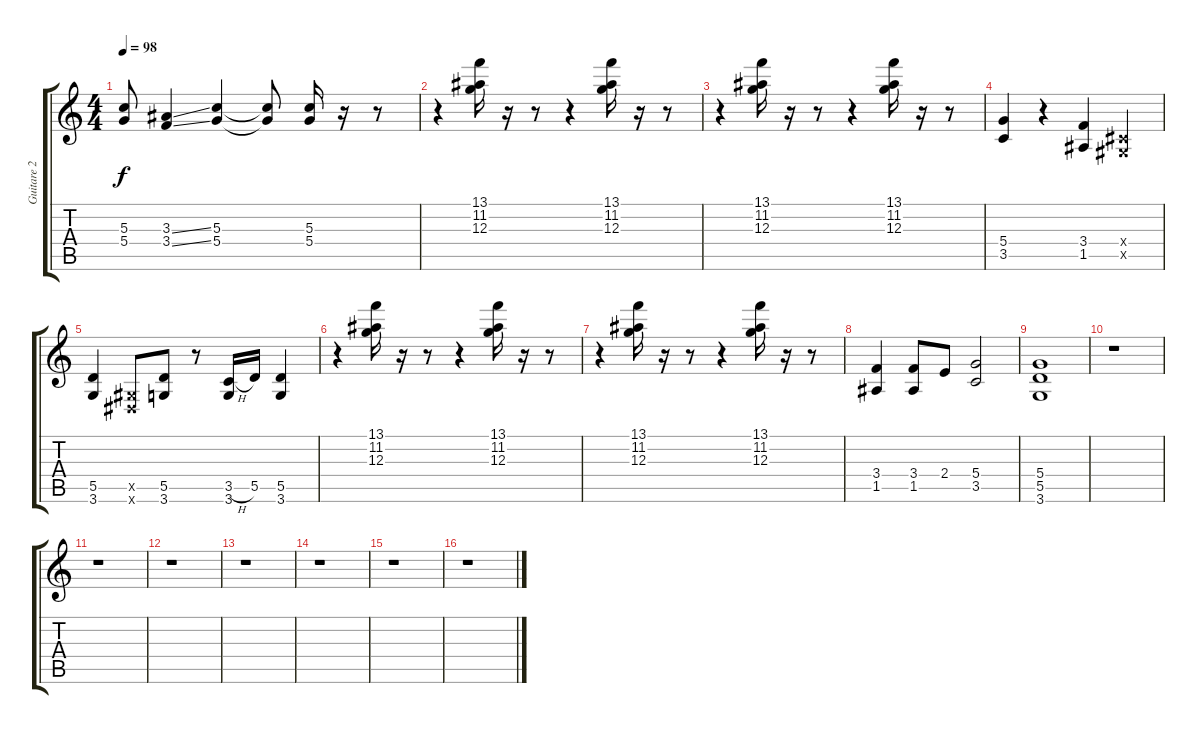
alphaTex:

\track ("Guitare 2 Distorsion" "Guitare 2 ") {instrument distortionguitar}
\staff {score tabs}
\tuning (E4 B3 G3 D3 A2 E2) {hide}
\ts (4 4)
\tempo 98
\clef g2
\ks c
(5.3 5.4).8{dy f} (3.3{ss} 3.4{ss}).4 (5.3 5.4).4 (5.3{t} 5.4{t}).8 (5.3 5.4).16 r.16 r.8 |
r.4 (13.1 11.2 12.3).16 r.16 r.8 r.4 (13.1 11.2 12.3).16 r.16 r.8 |
r.4 (13.1 11.2 12.3).16 r.16 r.8 r.4 (13.1 11.2 12.3).16 r.16 r.8 |
(5.4 3.5).4 r.4 (3.4 1.5).4 (-1.4{x} -1.5{x}).4 |
(5.5 3.6).4 (-1.5{x} -1.6{x}).8 (5.5 3.6).8 r.8 (3.5{h} 3.6).16 5.5.16 (5.5 3.6).4 |
r.4 (13.1 11.2 12.3).16 r.16 r.8 r.4 (13.1 11.2 12.3).16 r.16 r.8 |
r.4 (13.1 11.2 12.3).16 r.16 r.8 r.4 (13.1 11.2 12.3).16 r.16 r.8 |
(3.4 1.5).4 (3.4 1.5).8 2.4.8 (5.4 3.5).2 |
(5.4 5.5 3.6).1 |
r.1 |
r.1 |
r.1 |
r.1 |
r.1 |
r.1 |
r.1
